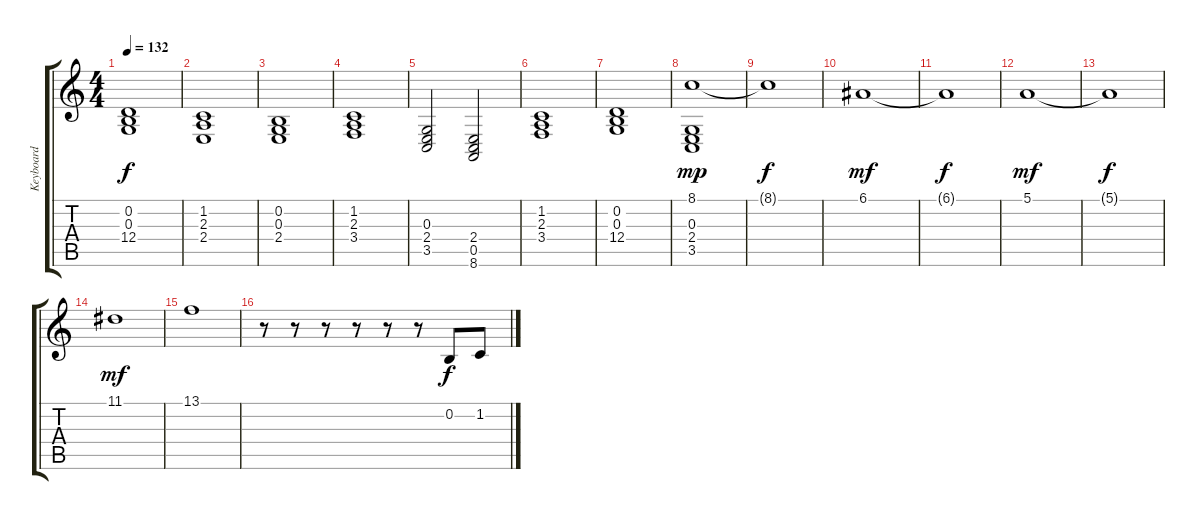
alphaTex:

\track ("Keyboard" "Keyboard") {instrument stringensemble1}
\staff {score tabs}
\tuning (E4 B3 G3 D3 A2 E2) {hide}
\ts (4 4)
\tempo 132
\clef g2
\ks c
(0.2 0.3 12.4).1{dy f} |
(1.2 2.3 2.4).1 |
(0.2 0.3 2.4).1 |
(1.2 2.3 3.4).1 |
(0.3 2.4 3.5).2 (2.4 0.5 8.6).2 |
(1.2 2.3 3.4).1 |
(0.2 0.3 12.4).1 |
(8.1 0.3 2.4 3.5).1{dy mp} |
8.1{t}.1{dy f} |
6.1.1{dy mf} |
6.1{t}.1{dy f} |
5.1.1{dy mf} |
5.1{t}.1{dy f} |
11.1.1{dy mf} |
13.1.1 |
r.8{volume 11 balance 8 instrument electricgrandpiano} r.8 r.8 r.8 r.8 r.8 0.2.8{dy f} 1.2.8
